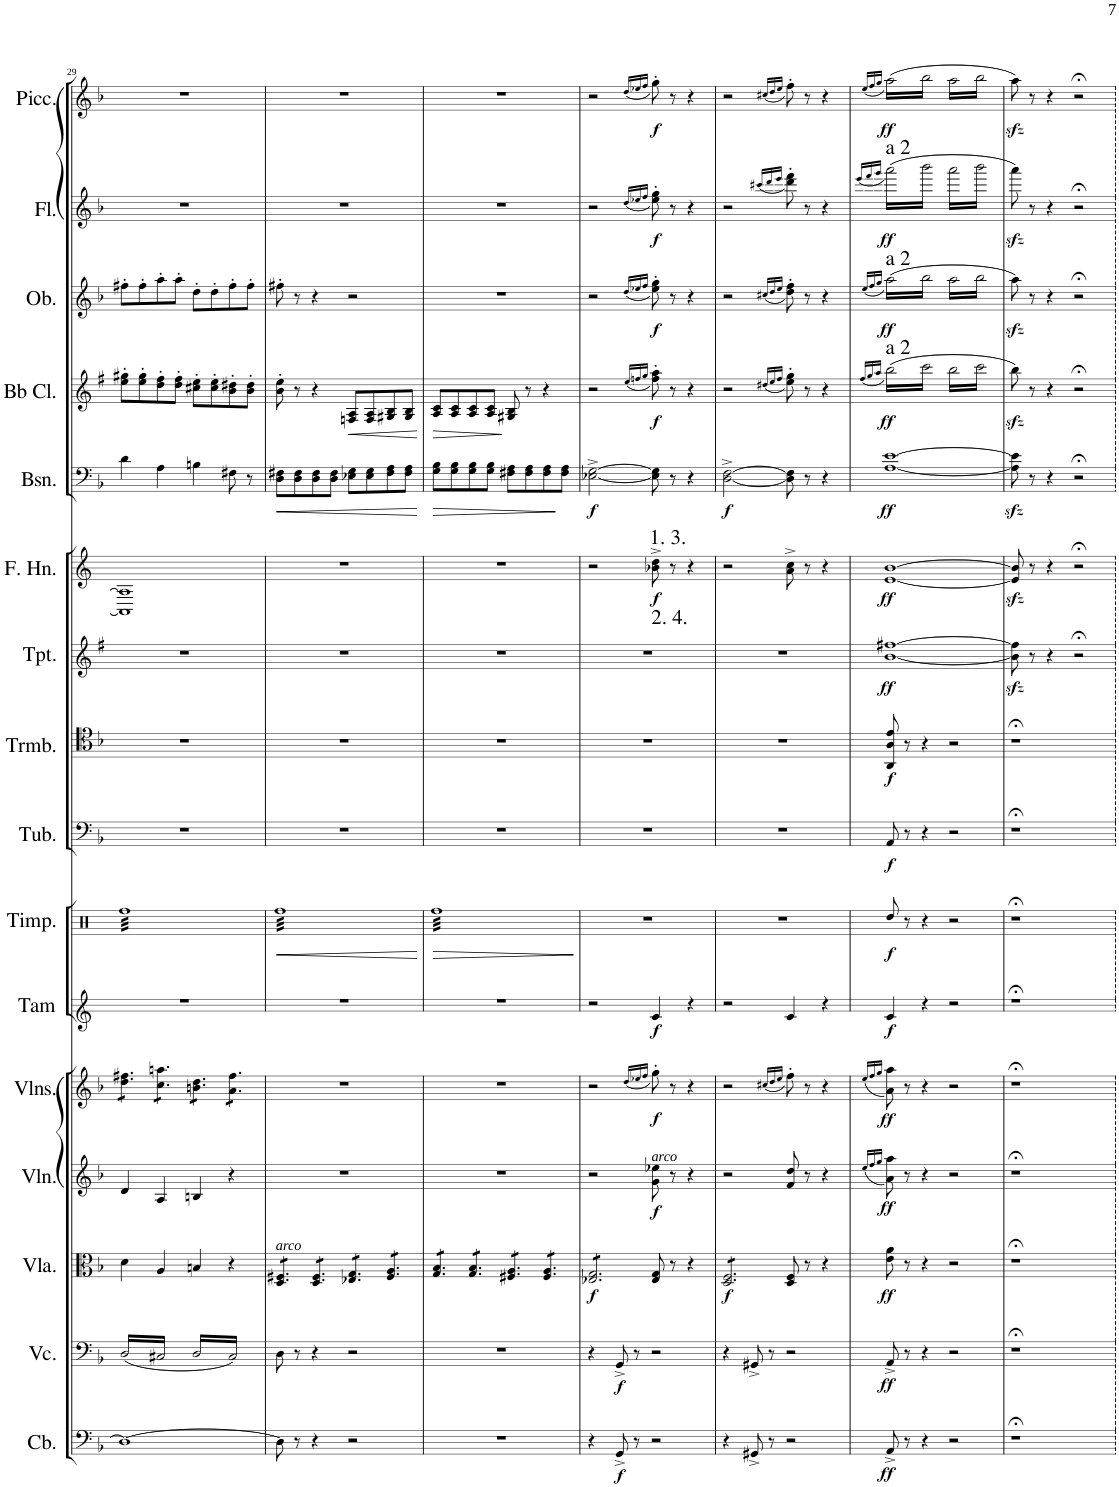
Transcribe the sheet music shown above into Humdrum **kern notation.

**kern	**dynam	**kern	**dynam	**kern	**dynam	**kern	**dynam	**kern	**dynam	**kern	**dynam	**kern	**dynam	**kern	**dynam	**kern	**dynam	**kern	**dynam	**kern	**dynam	**kern	**dynam	**kern	**dynam	**kern	**dynam	**kern	**dynam	**kern	**dynam
*part16	*part16	*part15	*part15	*part14	*part14	*part13	*part13	*part12	*part12	*part11	*part11	*part10	*part10	*part9	*part9	*part8	*part8	*part7	*part7	*part6	*part6	*part5	*part5	*part4	*part4	*part3	*part3	*part2	*part2	*part1	*part1
*staff16	*staff16	*staff15	*staff15	*staff14	*staff14	*staff13	*staff13	*staff12	*staff12	*staff11	*staff11	*staff10	*staff10	*staff9	*staff9	*staff8	*staff8	*staff7	*staff7	*staff6	*staff6	*staff5	*staff5	*staff4	*staff4	*staff3	*staff3	*staff2	*staff2	*staff1	*staff1
*I"Contrabass	*	*I"Violoncelli	*	*I"Violas	*	*I"II	*	*I"Violins 1	*	*I"Tamtam	*	*I"Timpani	*	*I"C Tuba	*	*I"Trombones 1,2	*	*I"Bb Trumpets 1,2	*	*I"F. Horns  1-4	*	*I"Bassoons 1,2	*	*I"Bb Clarinets 1,2	*	*I"Oboes 1,2	*	*I"Flutes 1,2	*	*I"Piccolo	*
*I'Cb.	*	*I'Vc.	*	*I'Vla.	*	*I'II	*	*I'Vlns.	*	*I'Tam	*	*I'Timp.	*	*I'Tub.	*	*I'Trmb.	*	*I'Tpt.	*	*I'F. Hn.	*	*I'Bsn.	*	*I'Bb Cl.	*	*I'Ob.	*	*I'Fl.	*	*I'Picc.	*
!!LO:PB:g=z
*clefF4	*	*clefF4	*	*clefC3	*	*clefG2	*	*clefG2	*	*clefG2	*	*clefX	*	*clefF4	*	*clefC4	*	*clefG2	*	*clefG2	*	*clefF4	*	*clefG2	*	*clefG2	*	*clefG2	*	*clefG2	*
*Trd7c12	*	*	*	*	*	*	*	*	*	*	*	*	*	*	*	*	*	*Trd1c2	*	*Trd4c7	*	*	*	*Trd1c2	*	*	*	*	*	*Trd-7c-12	*
*k[b-]	*	*k[b-]	*	*k[b-]	*	*k[b-]	*	*k[b-]	*	*k[b-]	*	*k[b-]	*	*k[b-]	*	*k[b-]	*	*k[f#]	*	*k[]	*	*k[b-]	*	*k[f#]	*	*k[b-]	*	*k[b-]	*	*k[b-]	*
*M2/2	*	*M2/2	*	*M2/2	*	*M2/2	*	*M2/2	*	*M2/2	*	*M2/2	*	*M2/2	*	*M2/2	*	*M2/2	*	*M2/2	*	*M2/2	*	*M2/2	*	*M2/2	*	*M2/2	*	*M2/2	*
*	*	*Xtuplet	*	*	*	*	*	*	*	*	*	*	*	*	*	*	*	*	*	*	*	*	*	*	*	*	*	*	*	*	*
=29	=29	=29	=29	=29	=29	=29	=29	=29	=29	=29	=29	=29	=29	=29	=29	=29	=29	=29	=29	=29	=29	=29	=29	=29	=29	=29	=29	=29	=29	=29	=29
!	!	!LO:N:head=open	!	!	!	!	!	!	!	!	!	!	!	!	!	!	!	!	!	!	!	!	!	!	!	!	!	!	!	!	!
*	*	*	*	*	*	*	*	*tremolo	*	*	*	*	*	*	*	*	*	*	*	*	*	*	*	*	*	*	*	*	*	*	*
*	*	*	*	*	*	*	*	*	*	*	*	*tremolo	*	*	*	*	*	*	*	*	*	*	*	*	*	*	*	*	*	*	*
1D_	.	(<6.D/LL	.	4d\	.	4d/	.	12dd\ 12ff#X\L	.	1r	.	32RffLLL	.	1r	.	1r	.	1r	.	1AA] 1A]	.	4d\	.	8ee\' 8gg#X\'L	.	8ff#X'\L	.	1r	.	1r	.
.	.	.	.	.	.	.	.	.	.	.	.	32Rff	.	.	.	.	.	.	.	.	.	.	.	.	.	.	.	.	.	.	.
.	.	.	.	.	.	.	.	.	.	.	.	32Rff	.	.	.	.	.	.	.	.	.	.	.	.	.	.	.	.	.	.	.
.	.	.	.	.	.	.	.	12dd\ 12ff#X\	.	.	.	.	.	.	.	.	.	.	.	.	.	.	.	.	.	.	.	.	.	.	.
.	.	.	.	.	.	.	.	.	.	.	.	32Rff	.	.	.	.	.	.	.	.	.	.	.	.	.	.	.	.	.	.	.
.	.	.	.	.	.	.	.	.	.	.	.	32Rff	.	.	.	.	.	.	.	.	.	.	.	8ee\' 8gg#\'	.	8ff#'\	.	.	.	.	.
.	.	.	.	.	.	.	.	.	.	.	.	32Rff	.	.	.	.	.	.	.	.	.	.	.	.	.	.	.	.	.	.	.
.	.	.	.	.	.	.	.	12dd\ 12ff#X\J	.	.	.	.	.	.	.	.	.	.	.	.	.	.	.	.	.	.	.	.	.	.	.
.	.	.	.	.	.	.	.	.	.	.	.	32Rff	.	.	.	.	.	.	.	.	.	.	.	.	.	.	.	.	.	.	.
.	.	.	.	.	.	.	.	.	.	.	.	32Rff	.	.	.	.	.	.	.	.	.	.	.	.	.	.	.	.	.	.	.
!	!	!LO:N:head=open	!	!	!	!	!	!	!	!	!	!	!	!	!	!	!	!	!	!	!	!	!	!	!	!	!	!	!	!	!
.	.	6.C#X/JJ	.	4A/	.	4A/	.	12cc\ 12aan\L	.	.	.	32Rff	.	.	.	.	.	.	.	.	.	4A\	.	8dd\' 8ff#\'	.	8aa'\	.	.	.	.	.
.	.	.	.	.	.	.	.	.	.	.	.	32Rff	.	.	.	.	.	.	.	.	.	.	.	.	.	.	.	.	.	.	.
.	.	.	.	.	.	.	.	.	.	.	.	32Rff	.	.	.	.	.	.	.	.	.	.	.	.	.	.	.	.	.	.	.
.	.	.	.	.	.	.	.	12cc\ 12aan\	.	.	.	.	.	.	.	.	.	.	.	.	.	.	.	.	.	.	.	.	.	.	.
.	.	.	.	.	.	.	.	.	.	.	.	32Rff	.	.	.	.	.	.	.	.	.	.	.	.	.	.	.	.	.	.	.
.	.	.	.	.	.	.	.	.	.	.	.	32Rff	.	.	.	.	.	.	.	.	.	.	.	8dd\' 8ff#\'J	.	8aa'\J	.	.	.	.	.
.	.	.	.	.	.	.	.	.	.	.	.	32Rff	.	.	.	.	.	.	.	.	.	.	.	.	.	.	.	.	.	.	.
.	.	.	.	.	.	.	.	12cc\ 12aan\J	.	.	.	.	.	.	.	.	.	.	.	.	.	.	.	.	.	.	.	.	.	.	.
.	.	.	.	.	.	.	.	.	.	.	.	32Rff	.	.	.	.	.	.	.	.	.	.	.	.	.	.	.	.	.	.	.
.	.	.	.	.	.	.	.	.	.	.	.	32Rff	.	.	.	.	.	.	.	.	.	.	.	.	.	.	.	.	.	.	.
!	!	!LO:N:head=open	!	!	!	!	!	!	!	!	!	!	!	!	!	!	!	!	!	!	!	!	!	!	!	!	!	!	!	!	!
.	.	6.D/LL	.	4Bn/	.	4Bn/	.	12bn\ 12dd\L	.	.	.	32Rff	.	.	.	.	.	.	.	.	.	4Bn\	.	8cc#X\' 8ee\'L	.	8dd'\L	.	.	.	.	.
.	.	.	.	.	.	.	.	.	.	.	.	32Rff	.	.	.	.	.	.	.	.	.	.	.	.	.	.	.	.	.	.	.
.	.	.	.	.	.	.	.	.	.	.	.	32Rff	.	.	.	.	.	.	.	.	.	.	.	.	.	.	.	.	.	.	.
.	.	.	.	.	.	.	.	12bn\ 12dd\	.	.	.	.	.	.	.	.	.	.	.	.	.	.	.	.	.	.	.	.	.	.	.
.	.	.	.	.	.	.	.	.	.	.	.	32Rff	.	.	.	.	.	.	.	.	.	.	.	.	.	.	.	.	.	.	.
.	.	.	.	.	.	.	.	.	.	.	.	32Rff	.	.	.	.	.	.	.	.	.	.	.	8cc#\' 8ee\'	.	8dd'\	.	.	.	.	.
.	.	.	.	.	.	.	.	.	.	.	.	32Rff	.	.	.	.	.	.	.	.	.	.	.	.	.	.	.	.	.	.	.
.	.	.	.	.	.	.	.	12bn\ 12dd\J	.	.	.	.	.	.	.	.	.	.	.	.	.	.	.	.	.	.	.	.	.	.	.
.	.	.	.	.	.	.	.	.	.	.	.	32Rff	.	.	.	.	.	.	.	.	.	.	.	.	.	.	.	.	.	.	.
.	.	.	.	.	.	.	.	.	.	.	.	32Rff	.	.	.	.	.	.	.	.	.	.	.	.	.	.	.	.	.	.	.
!	!	!LO:N:head=open	!	!	!	!	!	!	!	!	!	!	!	!	!	!	!	!	!	!	!	!	!	!	!	!	!	!	!	!	!
.	.	6.C#/JJ)	.	4r	.	4r	.	12a\ 12ff#\L	.	.	.	32Rff	.	.	.	.	.	.	.	.	.	8F#X\	.	8b\' 8dd#X\'	.	8ff#'\	.	.	.	.	.
.	.	.	.	.	.	.	.	.	.	.	.	32Rff	.	.	.	.	.	.	.	.	.	.	.	.	.	.	.	.	.	.	.
.	.	.	.	.	.	.	.	.	.	.	.	32Rff	.	.	.	.	.	.	.	.	.	.	.	.	.	.	.	.	.	.	.
.	.	.	.	.	.	.	.	12a\ 12ff#\	.	.	.	.	.	.	.	.	.	.	.	.	.	.	.	.	.	.	.	.	.	.	.
.	.	.	.	.	.	.	.	.	.	.	.	32Rff	.	.	.	.	.	.	.	.	.	.	.	.	.	.	.	.	.	.	.
.	.	.	.	.	.	.	.	.	.	.	.	32Rff	.	.	.	.	.	.	.	.	.	8r	.	8b\' 8dd#\'J	.	8ff#'\J	.	.	.	.	.
.	.	.	.	.	.	.	.	.	.	.	.	32Rff	.	.	.	.	.	.	.	.	.	.	.	.	.	.	.	.	.	.	.
.	.	.	.	.	.	.	.	12a\ 12ff#\J	.	.	.	.	.	.	.	.	.	.	.	.	.	.	.	.	.	.	.	.	.	.	.
*	*	*	*	*	*	*	*	*Xtremolo	*	*	*	*	*	*	*	*	*	*	*	*	*	*	*	*	*	*	*	*	*	*	*
.	.	.	.	.	.	.	.	.	.	.	.	32Rff	.	.	.	.	.	.	.	.	.	.	.	.	.	.	.	.	.	.	.
.	.	.	.	.	.	.	.	.	.	.	.	32RffJJJ	.	.	.	.	.	.	.	.	.	.	.	.	.	.	.	.	.	.	.
=30	=30	=30	=30	=30	=30	=30	=30	=30	=30	=30	=30	=30	=30	=30	=30	=30	=30	=30	=30	=30	=30	=30	=30	=30	=30	=30	=30	=30	=30	=30	=30
!	!	!	!	!LO:TX:a:i:t=arco	!	!	!	!	!	!	!	!	!	!	!	!	!	!	!	!	!	!	!	!	!	!	!	!	!	!	!
!	!	!	!	!	!	!	!	!	!	!	!	!	!LO:HP:b	!	!	!	!	!	!	!	!	!	!LO:HP:b	!	!	!	!	!	!	!	!
*	*	*	*	*tremolo	*	*	*	*	*	*	*	*	*	*	*	*	*	*	*	*	*	*	*	*	*	*	*	*	*	*	*
8D\]	.	8D\	.	12D/ 12F#X/L	.	1r	.	1r	.	1r	.	32RffLLL	<	1r	.	1r	.	1r	.	1r	.	8D\ 8F#X\L	<	8b\' 8ee\'	.	8ff#X'\	.	1r	.	1r	.
.	.	.	.	.	.	.	.	.	.	.	.	32Rff	.	.	.	.	.	.	.	.	.	.	.	.	.	.	.	.	.	.	.
.	.	.	.	.	.	.	.	.	.	.	.	32Rff	.	.	.	.	.	.	.	.	.	.	.	.	.	.	.	.	.	.	.
.	.	.	.	12D/ 12F#X/	.	.	.	.	.	.	.	.	.	.	.	.	.	.	.	.	.	.	.	.	.	.	.	.	.	.	.
.	.	.	.	.	.	.	.	.	.	.	.	32Rff	.	.	.	.	.	.	.	.	.	.	.	.	.	.	.	.	.	.	.
8r	.	8r	.	.	.	.	.	.	.	.	.	32Rff	.	.	.	.	.	.	.	.	.	8D\ 8F#\	.	8r	.	8r	.	.	.	.	.
.	.	.	.	.	.	.	.	.	.	.	.	32Rff	.	.	.	.	.	.	.	.	.	.	.	.	.	.	.	.	.	.	.
.	.	.	.	12D/ 12F#X/J	.	.	.	.	.	.	.	.	.	.	.	.	.	.	.	.	.	.	.	.	.	.	.	.	.	.	.
.	.	.	.	.	.	.	.	.	.	.	.	32Rff	.	.	.	.	.	.	.	.	.	.	.	.	.	.	.	.	.	.	.
.	.	.	.	.	.	.	.	.	.	.	.	32Rff	.	.	.	.	.	.	.	.	.	.	.	.	.	.	.	.	.	.	.
4r	.	4r	.	12D/ 12F#/L	.	.	.	.	.	.	.	32Rff	.	.	.	.	.	.	.	.	.	8D\ 8F#\	.	4r	.	4r	.	.	.	.	.
.	.	.	.	.	.	.	.	.	.	.	.	32Rff	.	.	.	.	.	.	.	.	.	.	.	.	.	.	.	.	.	.	.
.	.	.	.	.	.	.	.	.	.	.	.	32Rff	.	.	.	.	.	.	.	.	.	.	.	.	.	.	.	.	.	.	.
.	.	.	.	12D/ 12F#/	.	.	.	.	.	.	.	.	.	.	.	.	.	.	.	.	.	.	.	.	.	.	.	.	.	.	.
.	.	.	.	.	.	.	.	.	.	.	.	32Rff	.	.	.	.	.	.	.	.	.	.	.	.	.	.	.	.	.	.	.
.	.	.	.	.	.	.	.	.	.	.	.	32Rff	.	.	.	.	.	.	.	.	.	8D\ 8F#\J	.	.	.	.	.	.	.	.	.
.	.	.	.	.	.	.	.	.	.	.	.	32Rff	.	.	.	.	.	.	.	.	.	.	.	.	.	.	.	.	.	.	.
.	.	.	.	12D/ 12F#/J	.	.	.	.	.	.	.	.	.	.	.	.	.	.	.	.	.	.	.	.	.	.	.	.	.	.	.
.	.	.	.	.	.	.	.	.	.	.	.	32Rff	.	.	.	.	.	.	.	.	.	.	.	.	.	.	.	.	.	.	.
.	.	.	.	.	.	.	.	.	.	.	.	32Rff	.	.	.	.	.	.	.	.	.	.	.	.	.	.	.	.	.	.	.
!	!	!	!	!	!	!	!	!	!	!	!	!	!	!	!	!	!	!	!	!	!	!	!	!	!LO:HP:b	!	!	!	!	!	!
2r	.	2r	.	12E-X/ 12G/L	.	.	.	.	.	.	.	32Rff	.	.	.	.	.	.	.	.	.	8E-X\ 8G\L	.	8Fn/ 8A/L	<	2r	.	.	.	.	.
.	.	.	.	.	.	.	.	.	.	.	.	32Rff	.	.	.	.	.	.	.	.	.	.	.	.	.	.	.	.	.	.	.
.	.	.	.	.	.	.	.	.	.	.	.	32Rff	.	.	.	.	.	.	.	.	.	.	.	.	.	.	.	.	.	.	.
.	.	.	.	12E-X/ 12G/	.	.	.	.	.	.	.	.	.	.	.	.	.	.	.	.	.	.	.	.	.	.	.	.	.	.	.
.	.	.	.	.	.	.	.	.	.	.	.	32Rff	.	.	.	.	.	.	.	.	.	.	.	.	.	.	.	.	.	.	.
.	.	.	.	.	.	.	.	.	.	.	.	32Rff	.	.	.	.	.	.	.	.	.	8E-\ 8G\	.	8F/ 8A/	.	.	.	.	.	.	.
.	.	.	.	.	.	.	.	.	.	.	.	32Rff	.	.	.	.	.	.	.	.	.	.	.	.	.	.	.	.	.	.	.
.	.	.	.	12E-X/ 12G/J	.	.	.	.	.	.	.	.	.	.	.	.	.	.	.	.	.	.	.	.	.	.	.	.	.	.	.
.	.	.	.	.	.	.	.	.	.	.	.	32Rff	.	.	.	.	.	.	.	.	.	.	.	.	.	.	.	.	.	.	.
.	.	.	.	.	.	.	.	.	.	.	.	32Rff	.	.	.	.	.	.	.	.	.	.	.	.	.	.	.	.	.	.	.
.	.	.	.	12F#/ 12A/L	.	.	.	.	.	.	.	32Rff	.	.	.	.	.	.	.	.	.	8F#\ 8A\	.	8G#X/ 8B/	.	.	.	.	.	.	.
.	.	.	.	.	.	.	.	.	.	.	.	32Rff	.	.	.	.	.	.	.	.	.	.	.	.	.	.	.	.	.	.	.
.	.	.	.	.	.	.	.	.	.	.	.	32Rff	.	.	.	.	.	.	.	.	.	.	.	.	.	.	.	.	.	.	.
.	.	.	.	12F#/ 12A/	.	.	.	.	.	.	.	.	.	.	.	.	.	.	.	.	.	.	.	.	.	.	.	.	.	.	.
.	.	.	.	.	.	.	.	.	.	.	.	32Rff	.	.	.	.	.	.	.	.	.	.	.	.	.	.	.	.	.	.	.
.	.	.	.	.	.	.	.	.	.	.	.	32Rff	.	.	.	.	.	.	.	.	.	8F#\ 8A\J	.	8G#/ 8B/J	.	.	.	.	.	.	.
.	.	.	.	.	.	.	.	.	.	.	.	32Rff	.	.	.	.	.	.	.	.	.	.	.	.	.	.	.	.	.	.	.
.	.	.	.	12F#/ 12A/J	.	.	.	.	.	.	.	.	.	.	.	.	.	.	.	.	.	.	.	.	.	.	.	.	.	.	.
.	.	.	.	.	.	.	.	.	.	.	.	32Rff	.	.	.	.	.	.	.	.	.	.	.	.	.	.	.	.	.	.	.
.	.	.	.	.	.	.	.	.	.	.	.	32RffJJJ	.	.	.	.	.	.	.	.	.	.	.	.	.	.	.	.	.	.	.
.	.	.	.	.	.	.	.	.	.	.	.	.	[	.	.	.	.	.	.	.	.	.	[	.	[	.	.	.	.	.	.
=31	=31	=31	=31	=31	=31	=31	=31	=31	=31	=31	=31	=31	=31	=31	=31	=31	=31	=31	=31	=31	=31	=31	=31	=31	=31	=31	=31	=31	=31	=31	=31
!	!	!	!	!	!	!	!	!	!	!	!	!	!LO:HP:b	!	!	!	!	!	!	!	!	!	!LO:HP:b	!	!LO:HP:b	!	!	!	!	!	!
1r	.	1r	.	12G/ 12B-/L	.	1r	.	1r	.	1r	.	32RffLLL	>	1r	.	1r	.	1r	.	1r	.	8G\ 8B-\L	>	8A/ 8c/L	>	1r	.	1r	.	1r	.
.	.	.	.	.	.	.	.	.	.	.	.	32Rff	.	.	.	.	.	.	.	.	.	.	.	.	.	.	.	.	.	.	.
.	.	.	.	.	.	.	.	.	.	.	.	32Rff	.	.	.	.	.	.	.	.	.	.	.	.	.	.	.	.	.	.	.
.	.	.	.	12G/ 12B-/	.	.	.	.	.	.	.	.	.	.	.	.	.	.	.	.	.	.	.	.	.	.	.	.	.	.	.
.	.	.	.	.	.	.	.	.	.	.	.	32Rff	.	.	.	.	.	.	.	.	.	.	.	.	.	.	.	.	.	.	.
.	.	.	.	.	.	.	.	.	.	.	.	32Rff	.	.	.	.	.	.	.	.	.	8G\ 8B-\	.	8A/ 8c/	.	.	.	.	.	.	.
.	.	.	.	.	.	.	.	.	.	.	.	32Rff	.	.	.	.	.	.	.	.	.	.	.	.	.	.	.	.	.	.	.
.	.	.	.	12G/ 12B-/J	.	.	.	.	.	.	.	.	.	.	.	.	.	.	.	.	.	.	.	.	.	.	.	.	.	.	.
.	.	.	.	.	.	.	.	.	.	.	.	32Rff	.	.	.	.	.	.	.	.	.	.	.	.	.	.	.	.	.	.	.
.	.	.	.	.	.	.	.	.	.	.	.	32Rff	.	.	.	.	.	.	.	.	.	.	.	.	.	.	.	.	.	.	.
.	.	.	.	12G/ 12B-/L	.	.	.	.	.	.	.	32Rff	.	.	.	.	.	.	.	.	.	8G\ 8B-\	.	8A/ 8c/	.	.	.	.	.	.	.
.	.	.	.	.	.	.	.	.	.	.	.	32Rff	.	.	.	.	.	.	.	.	.	.	.	.	.	.	.	.	.	.	.
.	.	.	.	.	.	.	.	.	.	.	.	32Rff	.	.	.	.	.	.	.	.	.	.	.	.	.	.	.	.	.	.	.
.	.	.	.	12G/ 12B-/	.	.	.	.	.	.	.	.	.	.	.	.	.	.	.	.	.	.	.	.	.	.	.	.	.	.	.
.	.	.	.	.	.	.	.	.	.	.	.	32Rff	.	.	.	.	.	.	.	.	.	.	.	.	.	.	.	.	.	.	.
.	.	.	.	.	.	.	.	.	.	.	.	32Rff	.	.	.	.	.	.	.	.	.	8G\ 8B-\J	.	8A/ 8c/J	.	.	.	.	.	.	.
.	.	.	.	.	.	.	.	.	.	.	.	32Rff	.	.	.	.	.	.	.	.	.	.	.	.	.	.	.	.	.	.	.
.	.	.	.	12G/ 12B-/J	.	.	.	.	.	.	.	.	.	.	.	.	.	.	.	.	.	.	.	.	.	.	.	.	.	.	.
.	.	.	.	.	.	.	.	.	.	.	.	32Rff	.	.	.	.	.	.	.	.	.	.	.	.	.	.	.	.	.	.	.
.	.	.	.	.	.	.	.	.	.	.	.	32Rff	.	.	.	.	.	.	.	.	.	.	.	.	.	.	.	.	.	.	.
.	.	.	.	12F#X/ 12A/L	.	.	.	.	.	.	.	32Rff	.	.	.	.	.	.	.	.	.	8F#X\ 8A\L	.	8G#X/ 8B/	]	.	.	.	.	.	.
.	.	.	.	.	.	.	.	.	.	.	.	32Rff	.	.	.	.	.	.	.	.	.	.	.	.	.	.	.	.	.	.	.
.	.	.	.	.	.	.	.	.	.	.	.	32Rff	.	.	.	.	.	.	.	.	.	.	.	.	.	.	.	.	.	.	.
.	.	.	.	12F#X/ 12A/	.	.	.	.	.	.	.	.	.	.	.	.	.	.	.	.	.	.	.	.	.	.	.	.	.	.	.
.	.	.	.	.	.	.	.	.	.	.	.	32Rff	.	.	.	.	.	.	.	.	.	.	.	.	.	.	.	.	.	.	.
.	.	.	.	.	.	.	.	.	.	.	.	32Rff	.	.	.	.	.	.	.	.	.	8F#\ 8A\	.	8r	.	.	.	.	.	.	.
.	.	.	.	.	.	.	.	.	.	.	.	32Rff	.	.	.	.	.	.	.	.	.	.	.	.	.	.	.	.	.	.	.
.	.	.	.	12F#X/ 12A/J	.	.	.	.	.	.	.	.	.	.	.	.	.	.	.	.	.	.	.	.	.	.	.	.	.	.	.
.	.	.	.	.	.	.	.	.	.	.	.	32Rff	.	.	.	.	.	.	.	.	.	.	.	.	.	.	.	.	.	.	.
.	.	.	.	.	.	.	.	.	.	.	.	32Rff	.	.	.	.	.	.	.	.	.	.	.	.	.	.	.	.	.	.	.
.	.	.	.	12F#/ 12A/L	.	.	.	.	.	.	.	32Rff	.	.	.	.	.	.	.	.	.	8F#\ 8A\	.	4r	.	.	.	.	.	.	.
.	.	.	.	.	.	.	.	.	.	.	.	32Rff	.	.	.	.	.	.	.	.	.	.	.	.	.	.	.	.	.	.	.
.	.	.	.	.	.	.	.	.	.	.	.	32Rff	.	.	.	.	.	.	.	.	.	.	.	.	.	.	.	.	.	.	.
.	.	.	.	12F#/ 12A/	.	.	.	.	.	.	.	.	.	.	.	.	.	.	.	.	.	.	.	.	.	.	.	.	.	.	.
.	.	.	.	.	.	.	.	.	.	.	.	32Rff	.	.	.	.	.	.	.	.	.	.	.	.	.	.	.	.	.	.	.
.	.	.	.	.	.	.	.	.	.	.	.	32Rff	.	.	.	.	.	.	.	.	.	8F#\ 8A\J	]	.	.	.	.	.	.	.	.
.	.	.	.	.	.	.	.	.	.	.	.	32Rff	.	.	.	.	.	.	.	.	.	.	.	.	.	.	.	.	.	.	.
.	.	.	.	12F#/ 12A/J	.	.	.	.	.	.	.	.	.	.	.	.	.	.	.	.	.	.	.	.	.	.	.	.	.	.	.
.	.	.	.	.	.	.	.	.	.	.	.	32Rff	.	.	.	.	.	.	.	.	.	.	.	.	.	.	.	.	.	.	.
.	.	.	.	.	.	.	.	.	.	.	.	32RffJJJ	.	.	.	.	.	.	.	.	.	.	.	.	.	.	.	.	.	.	.
*	*	*	*	*	*	*	*	*	*	*	*	*Xtremolo	*	*	*	*	*	*	*	*	*	*	*	*	*	*	*	*	*	*	*
.	.	.	.	.	.	.	.	.	.	.	.	.	]	.	.	.	.	.	.	.	.	.	.	.	.	.	.	.	.	.	.
=32	=32	=32	=32	=32	=32	=32	=32	=32	=32	=32	=32	=32	=32	=32	=32	=32	=32	=32	=32	=32	=32	=32	=32	=32	=32	=32	=32	=32	=32	=32	=32
!	!	!	!	!	!LO:DY:b	!	!	!	!	!	!	!	!	!	!	!	!	!	!	!	!	!	!LO:DY:b	!	!	!	!	!	!	!	!
4r	.	4r	.	12E-X/ 12G/L	f	2r	.	2r	.	2r	.	1r	.	1r	.	1r	.	1r	.	2r	.	[2E-X\^ [2G\^	f	2r	.	2r	.	2r	.	2r	.
.	.	.	.	12E-X/ 12G/	.	.	.	.	.	.	.	.	.	.	.	.	.	.	.	.	.	.	.	.	.	.	.	.	.	.	.
.	.	.	.	12E-X/ 12G/	.	.	.	.	.	.	.	.	.	.	.	.	.	.	.	.	.	.	.	.	.	.	.	.	.	.	.
!	!LO:DY:b	!	!LO:DY:b	!	!	!	!	!	!	!	!	!	!	!	!	!	!	!	!	!	!	!	!	!	!	!	!	!	!	!	!
8GG^/	f	8GG^/	f	12E-X/ 12G/	.	.	.	.	.	.	.	.	.	.	.	.	.	.	.	.	.	.	.	.	.	.	.	.	.	.	.
.	.	.	.	12E-X/ 12G/	.	.	.	.	.	.	.	.	.	.	.	.	.	.	.	.	.	.	.	.	.	.	.	.	.	.	.
8r	.	8r	.	.	.	.	.	.	.	.	.	.	.	.	.	.	.	.	.	.	.	.	.	.	.	.	.	.	.	.	.
.	.	.	.	12E-X/ 12G/J	.	.	.	.	.	.	.	.	.	.	.	.	.	.	.	.	.	.	.	.	.	.	.	.	.	.	.
*	*	*	*	*Xtremolo	*	*	*	*	*	*	*	*	*	*	*	*	*	*	*	*	*	*	*	*	*	*	*	*	*	*	*
.	.	.	.	.	.	.	.	(<16qdd/LL	.	.	.	.	.	.	.	.	.	.	.	.	.	.	.	(<16qee/LL	.	(<16qdd/LL	.	(<16qdd/LL	.	(<16qdd/LL	.
.	.	.	.	.	.	.	.	16qee-X/	.	.	.	.	.	.	.	.	.	.	.	.	.	.	.	16qffn/	.	16qee-X/	.	16qee-X/	.	16qee-X/	.
.	.	.	.	.	.	.	.	16qff/JJ	.	.	.	.	.	.	.	.	.	.	.	.	.	.	.	16qgg/JJ	.	16qff/JJ	.	16qff/JJ	.	16qff/JJ	.
!	!	!	!	!	!	!	!	!	!	!	!	!	!	!	!	!	!	!	!	!LO:TX:a:t=1. 3.	!	!	!	!	!	!	!	!	!	!	!
!	!	!	!	!	!	!	!	!	!	!	!	!	!	!	!	!	!	!	!	!LO:TX:b:t=2. 4.	!	!	!	!	!	!	!	!	!	!	!
!	!	!	!	!	!	!LO:TX:a:i:t=arco	!	!	!	!	!	!	!	!	!	!	!	!	!	!	!	!	!	!	!	!	!	!	!	!	!
!	!	!	!	!	!	!	!LO:DY:b	!	!LO:DY:b	!	!LO:DY:b	!	!	!	!	!	!	!	!	!	!LO:DY:b	!	!	!	!LO:DY:b	!	!LO:DY:b	!	!LO:DY:b	!	!LO:DY:b
2r	.	2r	.	8E-/ 8G/	.	8g\ 8ee-X\	f	8gg'\)	f	4g/	f	.	.	.	.	.	.	.	.	8b-X\^ 8dd\^	f	8E-\] 8G\]	.	8ff\' 8aa\')	f	8ee-\' 8gg\')	f	8ee-\' 8gg\')	f	8gg'\)	f
.	.	.	.	8r	.	8r	.	8r	.	.	.	.	.	.	.	.	.	.	.	8r	.	8r	.	8r	.	8r	.	8r	.	8r	.
.	.	.	.	4r	.	4r	.	4r	.	4r	.	.	.	.	.	.	.	.	.	4r	.	4r	.	4r	.	4r	.	4r	.	4r	.
=33	=33	=33	=33	=33	=33	=33	=33	=33	=33	=33	=33	=33	=33	=33	=33	=33	=33	=33	=33	=33	=33	=33	=33	=33	=33	=33	=33	=33	=33	=33	=33
!	!	!	!	!	!LO:DY:b	!	!	!	!	!	!	!	!	!	!	!	!	!	!	!	!	!	!LO:DY:b	!	!	!	!	!	!	!	!
*	*	*	*	*tremolo	*	*	*	*	*	*	*	*	*	*	*	*	*	*	*	*	*	*	*	*	*	*	*	*	*	*	*
4r	.	4r	.	12D/ 12F/L	f	2r	.	2r	.	2r	.	1r	.	1r	.	1r	.	1r	.	2r	.	[2D\^ [2F\^	f	2r	.	2r	.	2r	.	2r	.
.	.	.	.	12D/ 12F/	.	.	.	.	.	.	.	.	.	.	.	.	.	.	.	.	.	.	.	.	.	.	.	.	.	.	.
.	.	.	.	12D/ 12F/	.	.	.	.	.	.	.	.	.	.	.	.	.	.	.	.	.	.	.	.	.	.	.	.	.	.	.
8GG#X^/	.	8GG#X^/	.	12D/ 12F/	.	.	.	.	.	.	.	.	.	.	.	.	.	.	.	.	.	.	.	.	.	.	.	.	.	.	.
.	.	.	.	12D/ 12F/	.	.	.	.	.	.	.	.	.	.	.	.	.	.	.	.	.	.	.	.	.	.	.	.	.	.	.
8r	.	8r	.	.	.	.	.	.	.	.	.	.	.	.	.	.	.	.	.	.	.	.	.	.	.	.	.	.	.	.	.
.	.	.	.	12D/ 12F/J	.	.	.	.	.	.	.	.	.	.	.	.	.	.	.	.	.	.	.	.	.	.	.	.	.	.	.
*	*	*	*	*Xtremolo	*	*	*	*	*	*	*	*	*	*	*	*	*	*	*	*	*	*	*	*	*	*	*	*	*	*	*
.	.	.	.	.	.	.	.	(<16qcc#X/LL	.	.	.	.	.	.	.	.	.	.	.	.	.	.	.	(<16qdd#X/LL	.	(<16qcc#X/LL	.	(<16qccc#X/LL	.	(<16qcc#X/LL	.
.	.	.	.	.	.	.	.	16qdd/	.	.	.	.	.	.	.	.	.	.	.	.	.	.	.	16qee/	.	16qdd/	.	16qddd/	.	16qdd/	.
.	.	.	.	.	.	.	.	16qee/JJ	.	.	.	.	.	.	.	.	.	.	.	.	.	.	.	16qff#/JJ	.	16qee/JJ	.	16qeee/JJ	.	16qee/JJ	.
2r	.	2r	.	8D/ 8F/	.	8f/ 8dd/	.	8ff'\)	.	4g/	.	.	.	.	.	.	.	.	.	8a\^ 8cc\^	.	8D\] 8F\]	.	8ee\' 8gg\')	.	8dd\' 8ff\')	.	8ddd\' 8fff\')	.	8ff'\)	.
.	.	.	.	8r	.	8r	.	8r	.	.	.	.	.	.	.	.	.	.	.	8r	.	8r	.	8r	.	8r	.	8r	.	8r	.
.	.	.	.	4r	.	4r	.	4r	.	4r	.	.	.	.	.	.	.	.	.	4r	.	4r	.	4r	.	4r	.	4r	.	4r	.
=34	=34	=34	=34	=34	=34	=34	=34	=34	=34	=34	=34	=34	=34	=34	=34	=34	=34	=34	=34	=34	=34	=34	=34	=34	=34	=34	=34	=34	=34	=34	=34
.	.	.	.	.	.	(<16qee/LL	.	(<16qee/LL	.	.	.	.	.	.	.	.	.	.	.	.	.	.	.	(<16qff#/LL	.	(<16qee/LL	.	(<16qeee/LL	.	(<16qee/LL	.
.	.	.	.	.	.	16qff/	.	16qff/	.	.	.	.	.	.	.	.	.	.	.	.	.	.	.	16qgg/	.	16qff/	.	16qfff/	.	16qff/	.
.	.	.	.	.	.	16qgg/JJ	.	16qgg/JJ	.	.	.	.	.	.	.	.	.	.	.	.	.	.	.	16qaa/JJ	.	16qgg/JJ	.	16qggg/JJ	.	16qgg/JJ	.
*	*	*	*	*	*	*	*	*	*	*	*	*	*	*	*	*	*	*	*	*	*	*	*	*Xtuplet	*	*	*	*	*	*	*
!	!	!	!	!	!	!	!	!	!	!	!	!	!	!	!	!	!	!	!	!	!	!	!	!LO:N:head=open	!	!	!	!	!	!	!
*	*	*	*	*	*	*	*	*	*	*	*	*	*	*	*	*	*	*	*	*	*	*	*	*	*	*Xtuplet	*	*	*	*	*
!	!	!	!	!	!	!	!	!	!	!	!	!	!	!	!	!	!	!	!	!	!	!	!	!	!	!LO:N:head=open	!	!	!	!	!
*	*	*	*	*	*	*	*	*	*	*	*	*	*	*	*	*	*	*	*	*	*	*	*	*	*	*	*	*Xtuplet	*	*	*
!	!	!	!	!	!	!	!	!	!	!	!	!	!	!	!	!	!	!	!	!	!	!	!	!	!	!	!	!LO:N:head=open	!	!	!
*	*	*	*	*	*	*	*	*	*	*	*	*	*	*	*	*	*	*	*	*	*	*	*	*	*	*	*	*	*	*Xtuplet	*
!	!	!	!	!	!	!	!	!	!	!	!	!	!	!	!	!	!	!	!	!	!	!	!	!	!	!	!	!LO:TX:a:t=a 2	!	!	!
!	!	!	!	!	!	!	!	!	!	!	!	!	!	!	!	!	!	!	!	!	!	!	!	!	!	!LO:TX:a:t=a 2	!	!	!	!	!
!	!	!	!	!	!	!	!	!	!	!	!	!	!	!	!	!	!	!	!	!	!	!	!	!LO:TX:a:t=a 2	!	!	!	!	!	!	!
!	!LO:DY:b	!	!LO:DY:b	!	!LO:DY:b	!	!LO:DY:b	!	!LO:DY:b	!	!LO:DY:b	!	!LO:DY:b	!	!LO:DY:b	!	!LO:DY:b	!	!LO:DY:b	!	!LO:DY:b	!	!LO:DY:b	!	!LO:DY:b	!	!LO:DY:b	!	!LO:DY:b	!LO:N:head=open	!LO:DY:b
8AA^/	ff	8AA^/	ff	8e\ 8a\	ff	8a\ 8aa\)	ff	8a\ 8aa\)	ff	4g/	f	8Rdd/	f	8AA/	f	8AA/ 8A/ 8e/	f	[1b [1ff#X	ff	[1e [1b	ff	[1A [1e	ff	(>6.bb\LL)	ff	(>6.aa\LL)	ff	(>6.aaa\LL)	ff	(>6.aa\LL)	ff
8r	.	8r	.	8r	.	8r	.	8r	.	.	.	8r	.	8r	.	8r	.	.	.	.	.	.	.	.	.	.	.	.	.	.	.
!	!	!	!	!	!	!	!	!	!	!	!	!	!	!	!	!	!	!	!	!	!	!	!	!LO:N:head=open	!	!LO:N:head=open	!	!LO:N:head=open	!	!LO:N:head=open	!
4r	.	4r	.	4r	.	4r	.	4r	.	4r	.	4r	.	4r	.	4r	.	.	.	.	.	.	.	6.ccc\JJ	.	6.bb-\JJ	.	6.bbb-\JJ	.	6.bb-\JJ	.
!	!	!	!	!	!	!	!	!	!	!	!	!	!	!	!	!	!	!	!	!	!	!	!	!LO:N:head=open	!	!LO:N:head=open	!	!LO:N:head=open	!	!LO:N:head=open	!
2r	.	2r	.	2r	.	2r	.	2r	.	2r	.	2r	.	2r	.	2r	.	.	.	.	.	.	.	6.bb\LL	.	6.aa\LL	.	6.aaa\LL	.	6.aa\LL	.
!	!	!	!	!	!	!	!	!	!	!	!	!	!	!	!	!	!	!	!	!	!	!	!	!LO:N:head=open	!	!LO:N:head=open	!	!LO:N:head=open	!	!LO:N:head=open	!
.	.	.	.	.	.	.	.	.	.	.	.	.	.	.	.	.	.	.	.	.	.	.	.	6.ccc\JJ	.	6.bb-\JJ	.	6.bbb-\JJ	.	6.bb-\JJ	.
=35	=35	=35	=35	=35	=35	=35	=35	=35	=35	=35	=35	=35	=35	=35	=35	=35	=35	=35	=35	=35	=35	=35	=35	=35	=35	=35	=35	=35	=35	=35	=35
1r;<	.	1r;<	.	1r;<	.	1r;<	.	1r;<	.	1r;<	.	1r;<	.	1r;<	.	1r;<	.	8b\]zz< 8ff#\]zz<	.	8e/]zz< 8b/]zz<	.	8A\]zz< 8e\]zz<	.	8bbzz<\)	.	8aazz<\)	.	8aaazz<\)	.	8aazz<\)	.
.	.	.	.	.	.	.	.	.	.	.	.	.	.	.	.	.	.	8r	.	8r	.	8r	.	8r	.	8r	.	8r	.	8r	.
.	.	.	.	.	.	.	.	.	.	.	.	.	.	.	.	.	.	4r	.	4r	.	4r	.	4r	.	4r	.	4r	.	4r	.
.	.	.	.	.	.	.	.	.	.	.	.	.	.	.	.	.	.	2r;<	.	2r;<	.	2r;<	.	2r;<	.	2r;<	.	2r;<	.	2r;<	.
=	=	=	=	=	=	=	=	=	=	=	=	=	=	=	=	=	=	=	=	=	=	=	=	=	=	=	=	=	=	=	=
*-	*-	*-	*-	*-	*-	*-	*-	*-	*-	*-	*-	*-	*-	*-	*-	*-	*-	*-	*-	*-	*-	*-	*-	*-	*-	*-	*-	*-	*-	*-	*-
